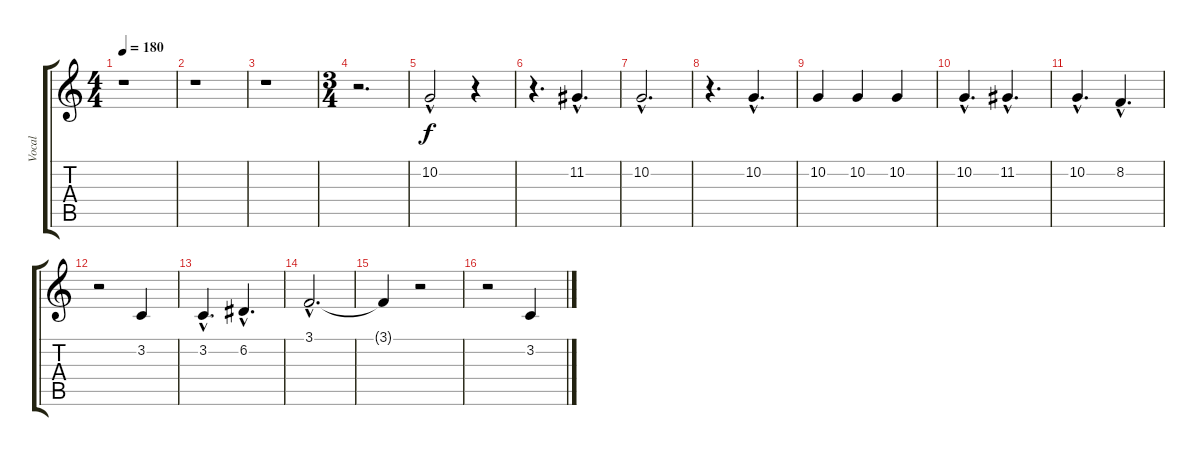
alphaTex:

\track ("Vocal" "Vocal") {instrument stringensemble1}
\staff {score tabs}
\tuning (D4 A3 F3 C3 G2 C2) {hide}
\ts (4 4)
\tempo 180
\clef g2
\ks c
r.1{dy f} |
r.1 |
r.1 |
\ts (3 4)
r.2{d} |
10.2{hac}.2 r.4 |
r.4{d} 11.2{hac}.4{d} |
10.2{hac}.2{d} |
r.4{d} 10.2{hac}.4{d} |
10.2.4 10.2.4 10.2.4 |
10.2{hac}.4{d} 11.2{hac}.4{d} |
10.2{hac}.4{d} 8.2{hac}.4{d} |
r.2 3.2.4 |
3.2{hac}.4{d} 6.2{hac}.4{d} |
3.1{hac}.2{d} |
3.1{t}.4 r.2 |
r.2 3.2.4
